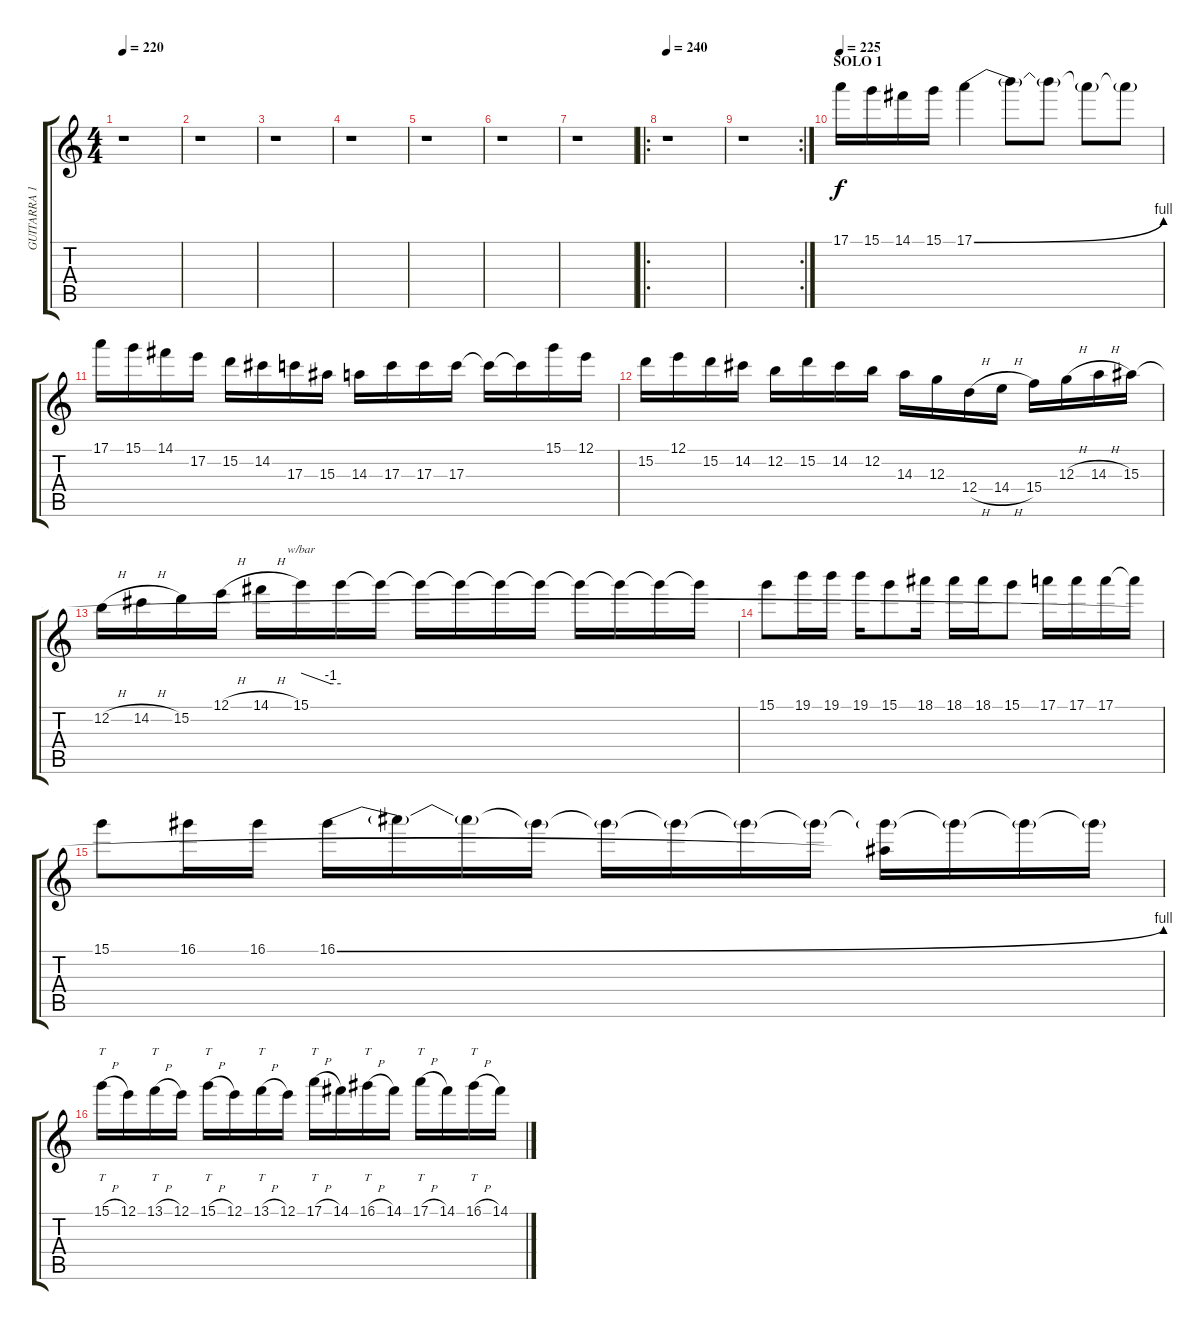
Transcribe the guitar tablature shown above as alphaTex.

\track ("GUITARRA 1" "GUITARRA 1") {instrument distortionguitar}
\staff {score tabs}
\tuning (E4 B3 G3 D3 A2 E2) {hide}
\ts (4 4)
\tempo 220
\clef g2
\ks c
r.1{dy f} |
r.1 |
r.1 |
r.1 |
r.1 |
r.1 |
r.1 |
\ro
\tempo 240
r.1 |
\rc 2
r.1 |
\section ("" "SOLO 1")
\tempo 225
17.1.16 15.1.16 14.1.16 15.1.16 17.1{be (bend 0 0 60 4)}.4 17.1{t}.8 17.1{t}.8 17.1{t}.8 17.1{t}.8 |
17.1.16 15.1.16 14.1.16 17.2.16 15.2.16 14.2.16 17.3.16 15.3.16 14.3.16 17.3.16 17.3.16 17.3.16 17.3{t}.16 17.3{t}.16 15.1.16 12.1.16 |
15.2.16 12.1.16 15.2.16 14.2.16 12.2.16 15.2.16 14.2.16 12.2.16 14.3.16 12.3.16 12.4{h}.16 14.4{h}.16 15.4.16 12.3{h}.16 14.3{h}.16 15.3.16 |
12.2{h}.16 14.2{h}.16 15.2.16 12.1{h}.16 14.1{h}.16 15.1.16{tbe (custom default 0 0 45 -4 60 -4)} 15.1{t}.16 15.1{t}.16 15.1{t}.16 15.1{t}.16 15.1{t}.16 15.1{t}.16 15.1{t}.16 15.1{t}.16 15.1{t}.16 15.1{t}.16 |
15.1.8 19.1.16 19.1.16 19.1.16 15.1.8 18.1.16 18.1.16 18.1.16 15.1.8 17.1.16 17.1.16 17.1.16 17.1{t}.16 |
15.1.8 16.1.16 16.1.16 16.1{be (bend 0 0 60 4)}.16 16.1{t}.16 16.1{t}.16 16.1{t}.16 16.1{t}.16 16.1{t}.16 16.1{t}.16 16.1{t}.16 (16.1{t} 15.3{t}).16 16.1{t}.16 16.1{t}.16 16.1{t}.16 |
15.1{h}.16{tt} 12.1.16 13.1{h}.16{tt} 12.1.16 15.1{h}.16{tt} 12.1.16 13.1{h}.16{tt} 12.1.16 17.1{h}.16{tt} 14.1.16 16.1{h}.16{tt} 14.1.16 17.1{h}.16{tt} 14.1.16 16.1{h}.16{tt} 14.1.16
